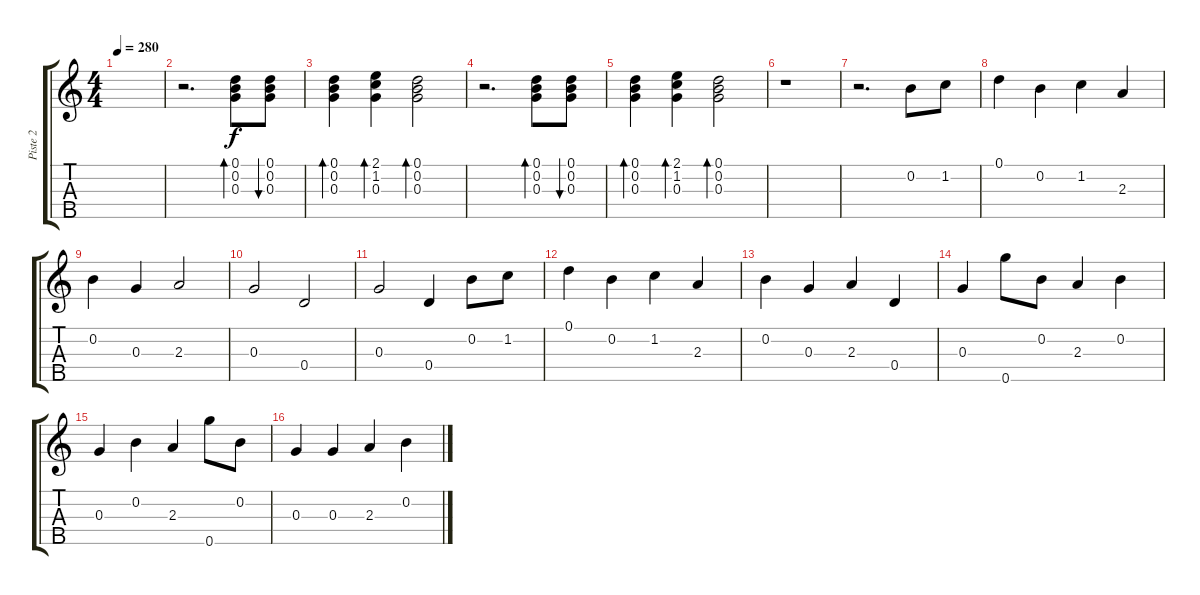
\track ("Piste 2" "Piste 2") {instrument banjo}
\staff {score tabs}
\tuning (D4 B3 G3 D3 G4) {hide}
\displaytranspose 12
\ts (4 4)
\tempo 280
\clef g2
\ks c
|
r.2{d} (0.1 0.2 0.3).8{bd 120} (0.1 0.2 0.3).8{bu 120} |
(0.1 0.2 0.3).4{bd 60} (2.1 1.2 0.3).4{bd 60} (0.1 0.2 0.3).2{bd 120} |
r.2{d} (0.1 0.2 0.3).8{bd 120} (0.1 0.2 0.3).8{bu 120} |
(0.1 0.2 0.3).4{bd 60} (2.1 1.2 0.3).4{bd 60} (0.1 0.2 0.3).2{bd 120} |
r.1 |
r.2{d} 0.2.8 1.2.8 |
0.1.4 0.2.4 1.2.4 2.3.4 |
0.2.4 0.3.4 2.3.2 |
0.3.2 0.4.2 |
0.3.2 0.4.4 0.2.8 1.2.8 |
0.1.4 0.2.4 1.2.4 2.3.4 |
0.2.4 0.3.4 2.3.4 0.4.4 |
0.3.4 0.5.8 0.2.8 2.3.4 0.2.4 |
0.3.4 0.2.4 2.3.4 0.5.8 0.2.8 |
0.3.4 0.3.4 2.3.4 0.2.4
